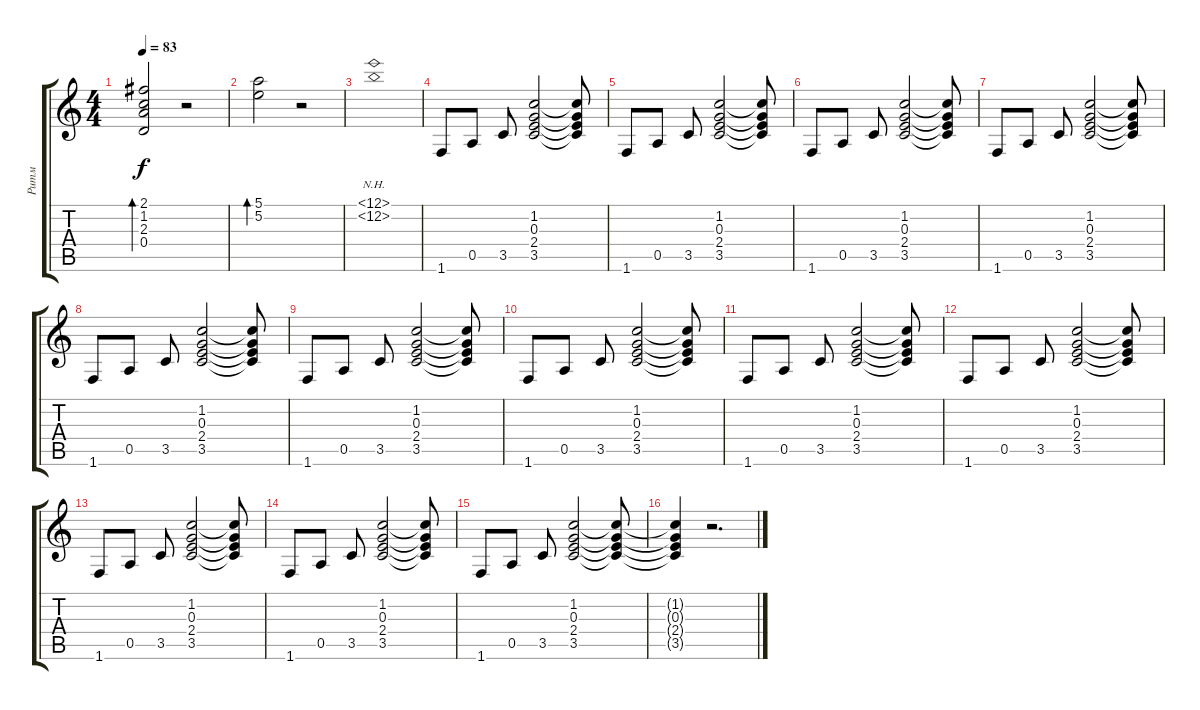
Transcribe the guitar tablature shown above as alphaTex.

\track ("Ритм" "Ритм") {instrument electricguitarjazz}
\staff {score tabs}
\tuning (E4 B3 G3 D3 A2 E2) {hide}
\ts (4 4)
\tempo 83
\clef g2
\ks c
(2.1 1.2 2.3 0.4).2{bd 120 dy f} r.2 |
(5.1 5.2).2{bd 120} r.2 |
(12.1{nh} 12.2{nh}).1 |
1.6.8 0.5.8 3.5.8 (1.2 0.3 2.4 3.5).2 (1.2{t} 0.3{t} 2.4{t} 3.5{t}).8 |
1.6.8 0.5.8 3.5.8 (1.2 0.3 2.4 3.5).2 (1.2{t} 0.3{t} 2.4{t} 3.5{t}).8 |
1.6.8 0.5.8 3.5.8 (1.2 0.3 2.4 3.5).2 (1.2{t} 0.3{t} 2.4{t} 3.5{t}).8 |
1.6.8 0.5.8 3.5.8 (1.2 0.3 2.4 3.5).2 (1.2{t} 0.3{t} 2.4{t} 3.5{t}).8 |
1.6.8 0.5.8 3.5.8 (1.2 0.3 2.4 3.5).2 (1.2{t} 0.3{t} 2.4{t} 3.5{t}).8 |
1.6.8 0.5.8 3.5.8 (1.2 0.3 2.4 3.5).2 (1.2{t} 0.3{t} 2.4{t} 3.5{t}).8 |
1.6.8 0.5.8 3.5.8 (1.2 0.3 2.4 3.5).2 (1.2{t} 0.3{t} 2.4{t} 3.5{t}).8 |
1.6.8 0.5.8 3.5.8 (1.2 0.3 2.4 3.5).2 (1.2{t} 0.3{t} 2.4{t} 3.5{t}).8 |
1.6.8 0.5.8 3.5.8 (1.2 0.3 2.4 3.5).2 (1.2{t} 0.3{t} 2.4{t} 3.5{t}).8 |
1.6.8 0.5.8 3.5.8 (1.2 0.3 2.4 3.5).2 (1.2{t} 0.3{t} 2.4{t} 3.5{t}).8 |
1.6.8 0.5.8 3.5.8 (1.2 0.3 2.4 3.5).2 (1.2{t} 0.3{t} 2.4{t} 3.5{t}).8 |
1.6.8 0.5.8 3.5.8 (1.2 0.3 2.4 3.5).2 (1.2{t} 0.3{t} 2.4{t} 3.5{t}).8 |
(1.2{t} 0.3{t} 2.4{t} 3.5{t}).4 r.2{d}
